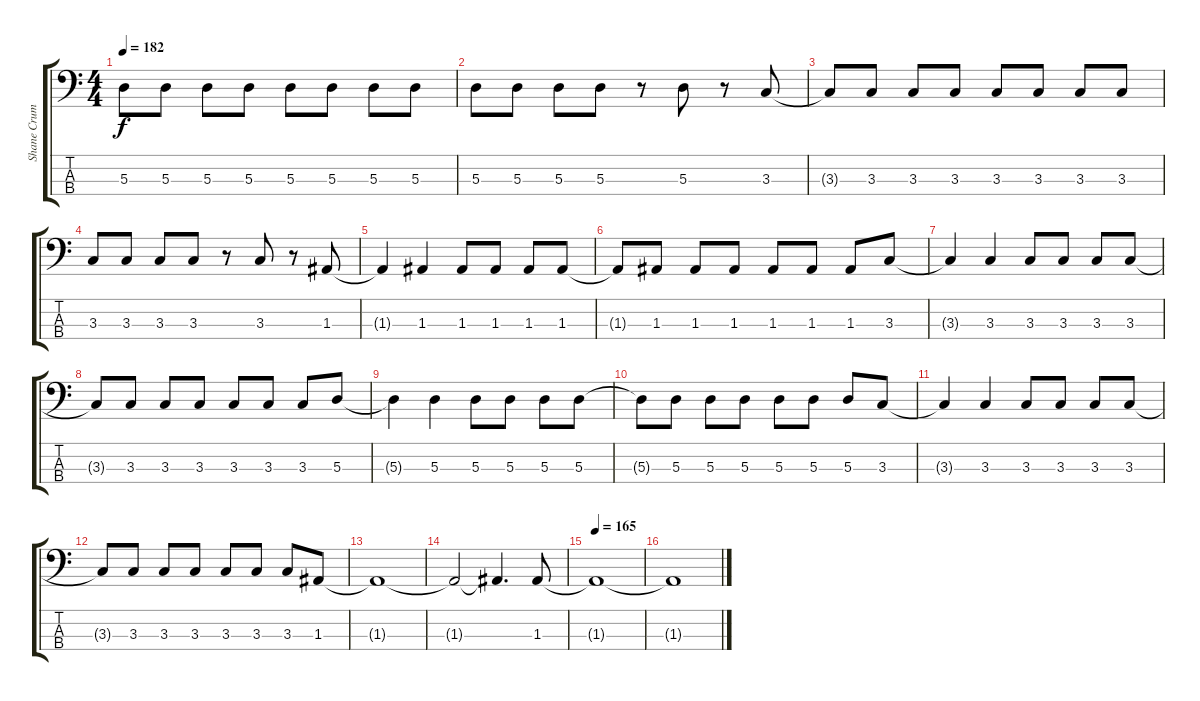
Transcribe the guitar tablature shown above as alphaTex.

\track ("Shane Crump - Bass" "Shane Crum") {instrument electricbasspick}
\staff {score tabs}
\tuning (G2 D2 A1 D1) {hide}
\ts (4 4)
\tempo 182
\clef f4
\ks c
5.3{t}.8{dy f} 5.3.8 5.3.8 5.3.8 5.3.8 5.3.8 5.3.8 5.3.8 |
5.3.8 5.3.8 5.3.8 5.3.8 r.8 5.3.8 r.8 3.3.8 |
3.3{t}.8 3.3.8 3.3.8 3.3.8 3.3.8 3.3.8 3.3.8 3.3.8 |
3.3.8 3.3.8 3.3.8 3.3.8 r.8 3.3.8 r.8 1.3.8 |
1.3{t}.4 1.3.4 1.3.8 1.3.8 1.3.8 1.3.8 |
1.3{t}.8 1.3.8 1.3.8 1.3.8 1.3.8 1.3.8 1.3.8 3.3.8 |
3.3{t}.4 3.3.4 3.3.8 3.3.8 3.3.8 3.3.8 |
3.3{t}.8 3.3.8 3.3.8 3.3.8 3.3.8 3.3.8 3.3.8 5.3.8 |
5.3{t}.4 5.3.4 5.3.8 5.3.8 5.3.8 5.3.8 |
5.3{t}.8 5.3.8 5.3.8 5.3.8 5.3.8 5.3.8 5.3.8 3.3.8 |
3.3{t}.4 3.3.4 3.3.8 3.3.8 3.3.8 3.3.8 |
3.3{t}.8 3.3.8 3.3.8 3.3.8 3.3.8 3.3.8 3.3.8 1.3.8 |
1.3{t}.1 |
1.3{t}.2 1.3{t}.4{d} 1.3.8 |
\tempo 165
1.3{t}.1 |
1.3{t}.1
